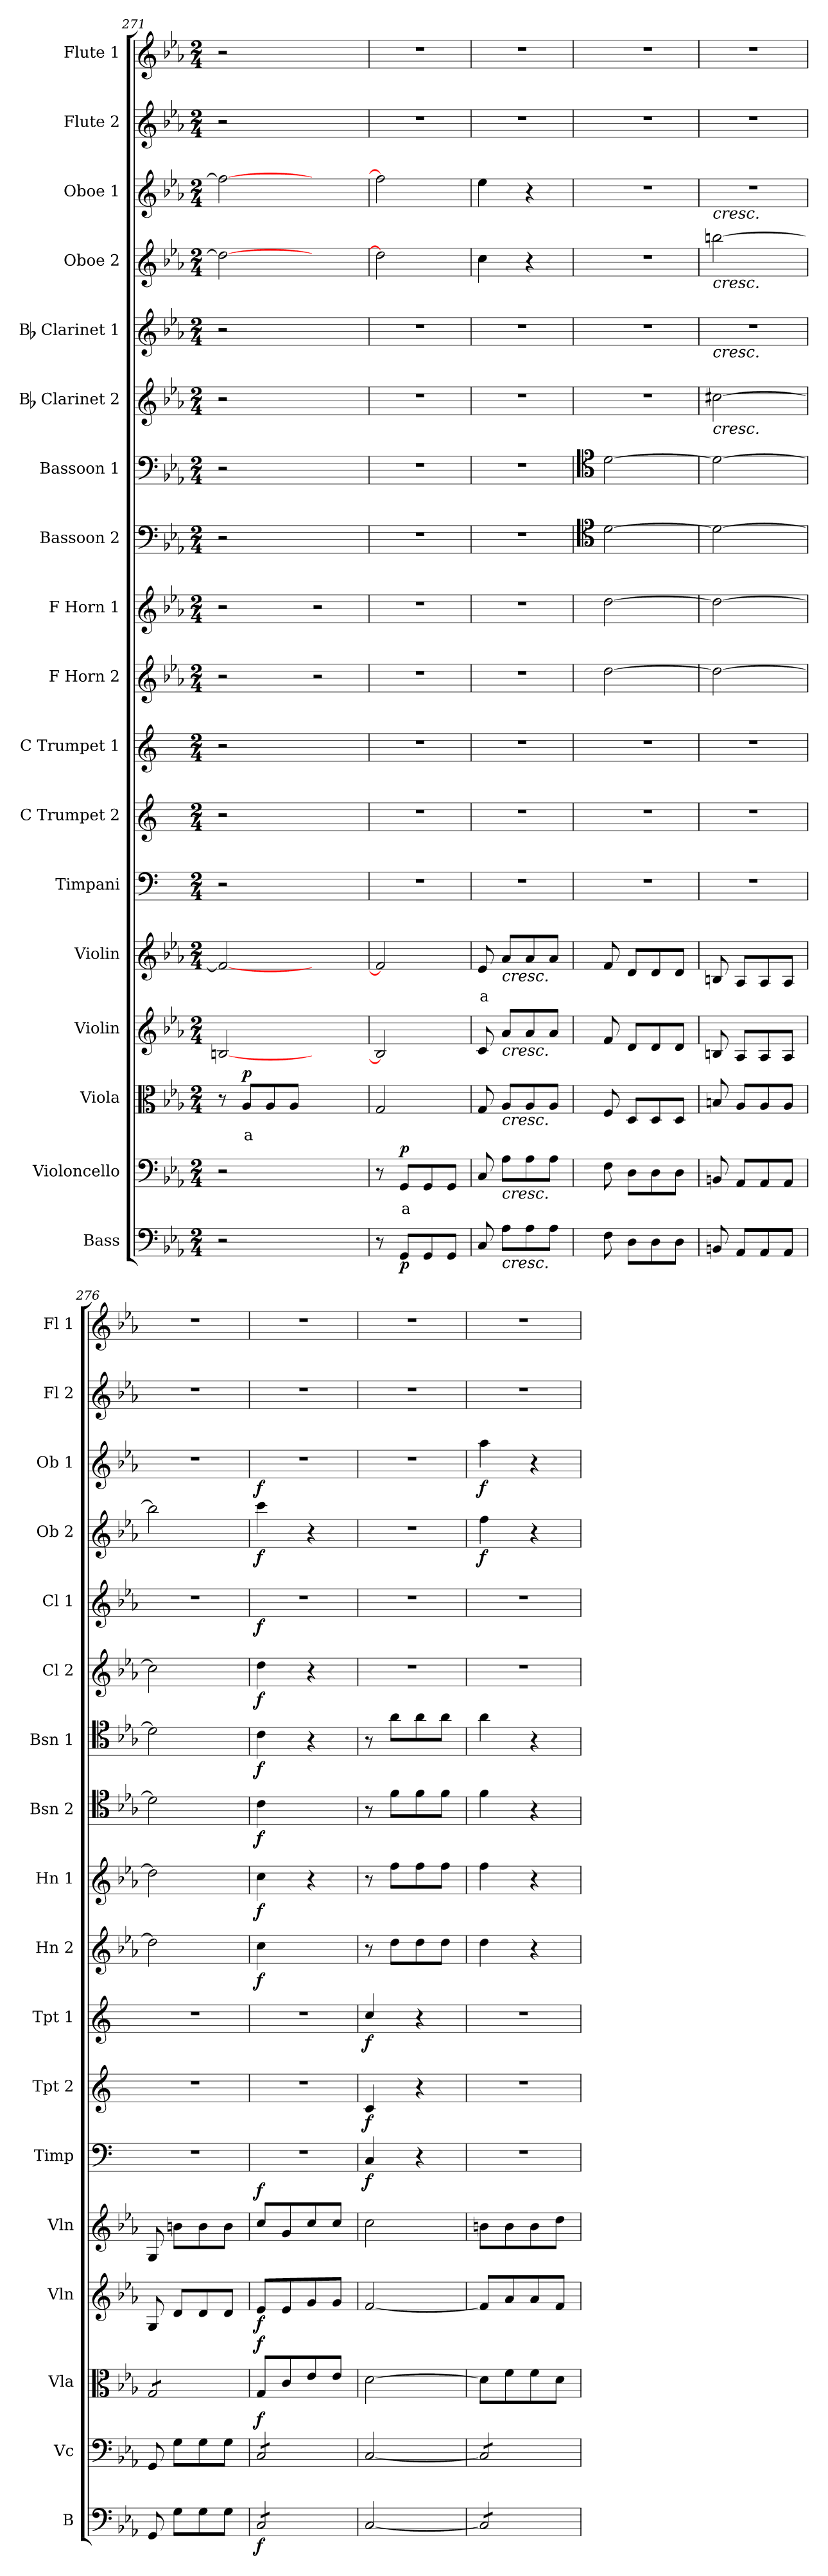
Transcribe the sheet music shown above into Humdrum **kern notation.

**kern	**dynam	**kern	**text	**dynam	**kern	**text	**dynam	**kern	**dynam	**kern	**text	**dynam	**kern	**dynam	**kern	**dynam	**kern	**dynam	**kern	**dynam	**kern	**dynam	**kern	**dynam	**kern	**dynam	**kern	**dynam	**kern	**dynam	**kern	**dynam	**kern	**dynam	**kern	**kern
*part18	*part18	*part17	*part17	*part17	*part16	*part16	*part16	*part15	*part15	*part14	*part14	*part14	*part13	*part13	*part12	*part12	*part11	*part11	*part10	*part10	*part9	*part9	*part8	*part8	*part7	*part7	*part6	*part6	*part5	*part5	*part4	*part4	*part3	*part3	*part2	*part1
*staff18	*staff18	*staff17	*staff17	*staff17	*staff16	*staff16	*staff16	*staff15	*staff15	*staff14	*staff14	*staff14	*staff13	*staff13	*staff12	*staff12	*staff11	*staff11	*staff10	*staff10	*staff9	*staff9	*staff8	*staff8	*staff7	*staff7	*staff6	*staff6	*staff5	*staff5	*staff4	*staff4	*staff3	*staff3	*staff2	*staff1
*I"Bass	*	*I"Violoncello	*	*	*I"Viola	*	*	*I"Violin	*	*I"Violin	*	*	*I"Timpani	*	*I"C Trumpet 2	*	*I"C Trumpet 1	*	*I"F Horn 2	*	*I"F Horn 1	*	*I"Bassoon 2	*	*I"Bassoon 1	*	*I"Bb Clarinet 2	*	*I"Bb Clarinet 1	*	*I"Oboe 2	*	*I"Oboe 1	*	*I"Flute 2	*I"Flute 1
*I'B	*	*I'Vc	*	*	*I'Vla	*	*	*I'Vln	*	*I'Vln	*	*	*I'Timp	*	*I'Tpt 2	*	*I'Tpt 1	*	*I'Hn 2	*	*I'Hn 1	*	*I'Bsn 2	*	*I'Bsn 1	*	*I'Cl 2	*	*I'Cl 1	*	*I'Ob 2	*	*I'Ob 1	*	*I'Fl 2	*I'Fl 1
*clefF4	*	*clefF4	*	*	*clefC3	*	*	*clefG2	*	*clefG2	*	*	*clefF4	*	*clefG2	*	*clefG2	*	*clefG2	*	*clefG2	*	*clefF4	*	*clefF4	*	*clefG2	*	*clefG2	*	*clefG2	*	*clefG2	*	*clefG2	*clefG2
*ITrd7c12	*	*	*	*	*	*	*	*	*	*	*	*	*	*	*	*	*	*	*ITrd4c7	*	*ITrd4c7	*	*	*	*	*	*ITrd1c2	*	*ITrd1c2	*	*	*	*	*	*	*
*k[b-e-a-]	*	*k[b-e-a-]	*	*	*k[b-e-a-]	*	*	*k[b-e-a-]	*	*k[b-e-a-]	*	*	*k[]	*	*k[]	*	*k[]	*	*k[b-e-a-d-]	*	*k[b-e-a-d-]	*	*k[b-e-a-]	*	*k[b-e-a-]	*	*k[b-e-a-d-g-]	*	*k[b-e-a-d-g-]	*	*k[b-e-a-]	*	*k[b-e-a-]	*	*k[b-e-a-]	*k[b-e-a-]
*M2/4	*	*M2/4	*	*	*M2/4	*	*	*M2/4	*	*M2/4	*	*	*M2/4	*	*M2/4	*	*M2/4	*	*M2/4	*	*M2/4	*	*M2/4	*	*M2/4	*	*M2/4	*	*M2/4	*	*M2/4	*	*M2/4	*	*M2/4	*M2/4
=271	=271	=271	=271	=271	=271	=271	=271	=271	=271	=271	=271	=271	=271	=271	=271	=271	=271	=271	=271	=271	=271	=271	=271	=271	=271	=271	=271	=271	=271	=271	=271	=271	=271	=271	=271	=271
2r	.	2r	.	.	8r	.	.	[2Bn	.	2f_	.	.	2r	.	2r	.	2r	.	2r	.	2r	.	2r	.	2r	.	2r	.	2r	.	2dd\_	.	2ff\_	.	2r	2r
!	!	!	!	!	!	!LO:LY:b	!LO:DY:b	!	!	!	!	!	!	!	!	!	!	!	!	!	!	!	!	!	!	!	!	!	!	!	!	!	!	!	!	!
.	.	.	.	.	8A-L	a	p	.	.	.	.	.	.	.	.	.	.	.	.	.	.	.	.	.	.	.	.	.	.	.	.	.	.	.	.	.
.	.	.	.	.	8A-	.	.	.	.	.	.	.	.	.	.	.	.	.	.	.	.	.	.	.	.	.	.	.	.	.	.	.	.	.	.	.
.	.	.	.	.	8A-J	.	.	.	.	.	.	.	.	.	.	.	.	.	.	.	.	.	.	.	.	.	.	.	.	.	.	.	.	.	.	.
2ryy	.	2ryy	.	.	2ryy	.	.	2ryy	.	2ryy	.	.	2ryy	.	2ryy	.	2ryy	.	2r	.	2r	.	2ryy	.	2ryy	.	2ryy	.	2ryy	.	2ryy	.	2ryy	.	2ryy	2ryy
=272	=272	=272	=272	=272	=272	=272	=272	=272	=272	=272	=272	=272	=272	=272	=272	=272	=272	=272	=272	=272	=272	=272	=272	=272	=272	=272	=272	=272	=272	=272	=272	=272	=272	=272	=272	=272
8r	.	8r	.	.	2G	.	.	2B]	.	2f]	.	.	2r	.	2r	.	2r	.	2r	.	2r	.	2r	.	2r	.	2r	.	2r	.	2dd\]	.	2ff\]	.	2r	2r
!	!LO:DY:b	!	!LO:LY:b	!LO:DY:b	!	!	!	!	!	!	!	!	!	!	!	!	!	!	!	!	!	!	!	!	!	!	!	!	!	!	!	!	!	!	!	!
8GGGL	p	8GGL	a	p	.	.	.	.	.	.	.	.	.	.	.	.	.	.	.	.	.	.	.	.	.	.	.	.	.	.	.	.	.	.	.	.
8GGG	.	8GG	.	.	.	.	.	.	.	.	.	.	.	.	.	.	.	.	.	.	.	.	.	.	.	.	.	.	.	.	.	.	.	.	.	.
8GGGJ	.	8GGJ	.	.	.	.	.	.	.	.	.	.	.	.	.	.	.	.	.	.	.	.	.	.	.	.	.	.	.	.	.	.	.	.	.	.
!!LO:PB:g=z
=273	=273	=273	=273	=273	=273	=273	=273	=273	=273	=273	=273	=273	=273	=273	=273	=273	=273	=273	=273	=273	=273	=273	=273	=273	=273	=273	=273	=273	=273	=273	=273	=273	=273	=273	=273	=273
!	!	!	!	!	!	!	!	!	!	!	!LO:LY:b	!	!	!	!	!	!	!	!	!	!	!	!	!	!	!	!	!	!	!	!	!	!	!	!	!
8CC	.	8C	.	.	8G	.	.	8c	.	8e-	a	.	2r	.	2r	.	2r	.	2r	.	2r	.	2r	.	2r	.	2r	.	2r	.	4cc\	.	4ee-\	.	2r	2r
!	!	!	!	!	!	!	!	!	!	!LO:TX:b:i:t=cresc.	!	!	!	!	!	!	!	!	!	!	!	!	!	!	!	!	!	!	!	!	!	!	!	!	!	!
!	!	!	!	!	!	!	!	!LO:TX:b:i:t=cresc.	!	!	!	!	!	!	!	!	!	!	!	!	!	!	!	!	!	!	!	!	!	!	!	!	!	!	!	!
!	!	!	!	!	!LO:TX:b:i:t=cresc.	!	!	!	!	!	!	!	!	!	!	!	!	!	!	!	!	!	!	!	!	!	!	!	!	!	!	!	!	!	!	!
!	!	!LO:TX:b:i:t=cresc.	!	!	!	!	!	!	!	!	!	!	!	!	!	!	!	!	!	!	!	!	!	!	!	!	!	!	!	!	!	!	!	!	!	!
!LO:TX:b:i:t=cresc.	!	!	!	!	!	!	!	!	!	!	!	!	!	!	!	!	!	!	!	!	!	!	!	!	!	!	!	!	!	!	!	!	!	!	!	!
8AA-L	.	8A-L	.	.	8A-L	.	.	8a-L	.	8a-L	.	.	.	.	.	.	.	.	.	.	.	.	.	.	.	.	.	.	.	.	.	.	.	.	.	.
8AA-	.	8A-	.	.	8A-	.	.	8a-	.	8a-	.	.	.	.	.	.	.	.	.	.	.	.	.	.	.	.	.	.	.	.	4r	.	4r	.	.	.
8AA-J	.	8A-J	.	.	8A-J	.	.	8a-J	.	8a-J	.	.	.	.	.	.	.	.	.	.	.	.	.	.	.	.	.	.	.	.	.	.	.	.	.	.
=274	=274	=274	=274	=274	=274	=274	=274	=274	=274	=274	=274	=274	=274	=274	=274	=274	=274	=274	=274	=274	=274	=274	=274	=274	=274	=274	=274	=274	=274	=274	=274	=274	=274	=274	=274	=274
*	*	*	*	*	*	*	*	*	*	*	*	*	*	*	*	*	*	*	*	*	*	*	*clefC4	*	*clefC4	*	*	*	*	*	*	*	*	*	*	*
!	!	!	!	!	!	!	!	!	!	!	!	!	!	!	!	!	!	!	!	!LO:DY:b	!	!	!	!	!	!	!	!	!	!	!	!	!	!	!	!
!	!	!	!	!	!	!	!	!	!	!	!	!	!	!	!	!	!	!	!	!LO:DY:n=1:b	!	!LO:DY:b	!	!	!	!	!	!	!	!	!	!	!	!	!	!
!	!	!	!	!	!	!	!	!	!	!	!	!	!	!	!	!	!	!	!	!	!	!LO:DY:n=1:b	!	!LO:DY:b	!	!	!	!	!	!	!	!	!	!	!	!
!	!	!	!	!	!	!	!	!	!	!	!	!	!	!	!	!	!	!	!	!	!	!	!	!LO:DY:n=1:b	!	!LO:DY:b	!	!	!	!	!	!	!	!	!	!
!	!	!	!	!	!	!	!	!	!	!	!	!	!	!	!	!	!	!	!	!	!	!	!	!	!	!LO:DY:n=1:b	!	!	!	!	!	!	!	!	!	!
8FF	.	8F	.	.	8F	.	.	8f	.	8f	.	.	2r	.	2r	.	2r	.	[2g	p other-dynamics	[2g	p other-dynamics	[2d	p other-dynamics	[2d	p other-dynamics	2r	.	2r	.	2r	.	2r	.	2r	2r
8DDL	.	8DL	.	.	8DL	.	.	8dL	.	8dL	.	.	.	.	.	.	.	.	.	.	.	.	.	.	.	.	.	.	.	.	.	.	.	.	.	.
8DD	.	8D	.	.	8D	.	.	8d	.	8d	.	.	.	.	.	.	.	.	.	.	.	.	.	.	.	.	.	.	.	.	.	.	.	.	.	.
8DDJ	.	8DJ	.	.	8DJ	.	.	8dJ	.	8dJ	.	.	.	.	.	.	.	.	.	.	.	.	.	.	.	.	.	.	.	.	.	.	.	.	.	.
=275	=275	=275	=275	=275	=275	=275	=275	=275	=275	=275	=275	=275	=275	=275	=275	=275	=275	=275	=275	=275	=275	=275	=275	=275	=275	=275	=275	=275	=275	=275	=275	=275	=275	=275	=275	=275
!	!	!	!	!	!	!	!	!	!	!	!	!	!	!	!	!	!	!	!	!	!	!	!	!	!	!	!	!	!	!	!	!	!LO:TX:b:i:t=cresc.	!	!	!
!	!	!	!	!	!	!	!	!	!	!	!	!	!	!	!	!	!	!	!	!	!	!	!	!	!	!	!	!	!	!	!LO:TX:b:i:t=cresc.	!	!	!	!	!
!	!	!	!	!	!	!	!	!	!	!	!	!	!	!	!	!	!	!	!	!	!	!	!	!	!	!	!	!	!LO:TX:b:i:t=cresc.	!	!	!	!	!	!	!
!	!	!	!	!	!	!	!	!	!	!	!	!	!	!	!	!	!	!	!	!	!	!	!	!	!	!	!LO:TX:b:i:t=cresc.	!	!	!	!	!	!	!	!	!
8BBBn	.	8BBn	.	.	8Bn	.	.	8Bn	.	8Bn	.	.	2r	.	2r	.	2r	.	2g_	.	2g_	.	2d_	.	2d_	.	[2bn	.	2r	.	[2bbn	.	2r	.	2r	2r
8AAA-L	.	8AA-L	.	.	8A-L	.	.	8A-L	.	8A-L	.	.	.	.	.	.	.	.	.	.	.	.	.	.	.	.	.	.	.	.	.	.	.	.	.	.
8AAA-	.	8AA-	.	.	8A-	.	.	8A-	.	8A-	.	.	.	.	.	.	.	.	.	.	.	.	.	.	.	.	.	.	.	.	.	.	.	.	.	.
8AAA-J	.	8AA-J	.	.	8A-J	.	.	8A-J	.	8A-J	.	.	.	.	.	.	.	.	.	.	.	.	.	.	.	.	.	.	.	.	.	.	.	.	.	.
=276	=276	=276	=276	=276	=276	=276	=276	=276	=276	=276	=276	=276	=276	=276	=276	=276	=276	=276	=276	=276	=276	=276	=276	=276	=276	=276	=276	=276	=276	=276	=276	=276	=276	=276	=276	=276
*	*	*	*	*	*tremolo	*	*	*	*	*	*	*	*	*	*	*	*	*	*	*	*	*	*	*	*	*	*	*	*	*	*	*	*	*	*	*
8GGG	.	8GG	.	.	8GL	.	.	8G	.	8G	.	.	2r	.	2r	.	2r	.	2g]	.	2g]	.	2d]	.	2d]	.	2b]	.	2r	.	2bb]	.	2r	.	2r	2r
8GGL	.	8GL	.	.	8G	.	.	8dL	.	8bnL	.	.	.	.	.	.	.	.	.	.	.	.	.	.	.	.	.	.	.	.	.	.	.	.	.	.
8GG	.	8G	.	.	8G	.	.	8d	.	8b	.	.	.	.	.	.	.	.	.	.	.	.	.	.	.	.	.	.	.	.	.	.	.	.	.	.
8GGJ	.	8GJ	.	.	8GJ	.	.	8dJ	.	8bJ	.	.	.	.	.	.	.	.	.	.	.	.	.	.	.	.	.	.	.	.	.	.	.	.	.	.
*	*	*	*	*	*Xtremolo	*	*	*	*	*	*	*	*	*	*	*	*	*	*	*	*	*	*	*	*	*	*	*	*	*	*	*	*	*	*	*
=277	=277	=277	=277	=277	=277	=277	=277	=277	=277	=277	=277	=277	=277	=277	=277	=277	=277	=277	=277	=277	=277	=277	=277	=277	=277	=277	=277	=277	=277	=277	=277	=277	=277	=277	=277	=277
!	!LO:DY:b	!	!	!LO:DY:b	!	!	!LO:DY:b	!	!LO:DY:b	!	!	!LO:DY:b	!	!	!	!	!	!	!	!LO:DY:b	!	!LO:DY:b	!	!LO:DY:b	!	!LO:DY:b	!	!LO:DY:b	!	!LO:DY:b	!	!LO:DY:b	!	!LO:DY:b	!	!
*tremolo	*	*	*	*	*	*	*	*	*	*	*	*	*	*	*	*	*	*	*	*	*	*	*	*	*	*	*	*	*	*	*	*	*	*	*	*
*	*	*tremolo	*	*	*	*	*	*	*	*	*	*	*	*	*	*	*	*	*	*	*	*	*	*	*	*	*	*	*	*	*	*	*	*	*	*
8CCL	f	8CL	.	f	8GL	.	f	8e-L	f	8ccL	.	f	2r	.	2r	.	2r	.	4f	f	4f	f	4c	f	4c	f	4cc	f	2r	f	4ccc	f	2r	f	2r	2r
8CC	.	8C	.	.	8c	.	.	8e-	.	8g	.	.	.	.	.	.	.	.	.	.	.	.	.	.	.	.	.	.	.	.	.	.	.	.	.	.
8CC	.	8C	.	.	8e-	.	.	8g	.	8cc	.	.	.	.	.	.	.	.	4ryy	.	4r	.	4ryy	.	4r	.	4r	.	.	.	4r	.	.	.	.	.
8CCJ	.	8CJ	.	.	8e-J	.	.	8gJ	.	8ccJ	.	.	.	.	.	.	.	.	.	.	.	.	.	.	.	.	.	.	.	.	.	.	.	.	.	.
*	*	*Xtremolo	*	*	*	*	*	*	*	*	*	*	*	*	*	*	*	*	*	*	*	*	*	*	*	*	*	*	*	*	*	*	*	*	*	*
*Xtremolo	*	*	*	*	*	*	*	*	*	*	*	*	*	*	*	*	*	*	*	*	*	*	*	*	*	*	*	*	*	*	*	*	*	*	*	*
=278	=278	=278	=278	=278	=278	=278	=278	=278	=278	=278	=278	=278	=278	=278	=278	=278	=278	=278	=278	=278	=278	=278	=278	=278	=278	=278	=278	=278	=278	=278	=278	=278	=278	=278	=278	=278
!	!	!	!	!	!	!	!	!	!	!	!	!	!	!LO:DY:b	!	!LO:DY:b	!	!LO:DY:b	!	!	!	!	!	!	!	!	!	!	!	!	!	!	!	!	!	!
[2CC	.	[2C	.	.	[2d	.	.	[2f	.	2cc	.	.	4C	f	4c/	f	4cc/	f	8r	.	8r	.	8r	.	8r	.	2r	.	2r	.	2r	.	2r	.	2r	2r
.	.	.	.	.	.	.	.	.	.	.	.	.	.	.	.	.	.	.	8g\L	.	8b-\L	.	8f\L	.	8a-\L	.	.	.	.	.	.	.	.	.	.	.
.	.	.	.	.	.	.	.	.	.	.	.	.	4r	.	4r	.	4r	.	8g\	.	8b-\	.	8f\	.	8a-\	.	.	.	.	.	.	.	.	.	.	.
.	.	.	.	.	.	.	.	.	.	.	.	.	.	.	.	.	.	.	8g\J	.	8b-\J	.	8f\J	.	8a-\J	.	.	.	.	.	.	.	.	.	.	.
=279	=279	=279	=279	=279	=279	=279	=279	=279	=279	=279	=279	=279	=279	=279	=279	=279	=279	=279	=279	=279	=279	=279	=279	=279	=279	=279	=279	=279	=279	=279	=279	=279	=279	=279	=279	=279
!	!	!	!	!	!	!	!	!	!	!	!	!	!	!	!	!	!	!	!	!	!	!	!	!	!	!	!	!	!	!	!	!LO:DY:b	!	!LO:DY:b	!	!
*tremolo	*	*	*	*	*	*	*	*	*	*	*	*	*	*	*	*	*	*	*	*	*	*	*	*	*	*	*	*	*	*	*	*	*	*	*	*
*	*	*tremolo	*	*	*	*	*	*	*	*	*	*	*	*	*	*	*	*	*	*	*	*	*	*	*	*	*	*	*	*	*	*	*	*	*	*
8CC]L	.	8C]L	.	.	8dL]	.	.	8fL]	.	8bnL	.	.	2r	.	2r	.	2r	.	4g\	.	4b-\	.	4f\	.	4a-\	.	2r	.	2r	.	4ff\	f	4aa-\	f	2r	2r
8CC	.	8C	.	.	8f	.	.	8a-	.	8b	.	.	.	.	.	.	.	.	.	.	.	.	.	.	.	.	.	.	.	.	.	.	.	.	.	.
8CC	.	8C	.	.	8f	.	.	8a-	.	8b	.	.	.	.	.	.	.	.	4r	.	4r	.	4r	.	4r	.	.	.	.	.	4r	.	4r	.	.	.
8CCJ	.	8CJ	.	.	8dJ	.	.	8fJ	.	8ddJ	.	.	.	.	.	.	.	.	.	.	.	.	.	.	.	.	.	.	.	.	.	.	.	.	.	.
*	*	*Xtremolo	*	*	*	*	*	*	*	*	*	*	*	*	*	*	*	*	*	*	*	*	*	*	*	*	*	*	*	*	*	*	*	*	*	*
*Xtremolo	*	*	*	*	*	*	*	*	*	*	*	*	*	*	*	*	*	*	*	*	*	*	*	*	*	*	*	*	*	*	*	*	*	*	*	*
=	=	=	=	=	=	=	=	=	=	=	=	=	=	=	=	=	=	=	=	=	=	=	=	=	=	=	=	=	=	=	=	=	=	=	=	=
*-	*-	*-	*-	*-	*-	*-	*-	*-	*-	*-	*-	*-	*-	*-	*-	*-	*-	*-	*-	*-	*-	*-	*-	*-	*-	*-	*-	*-	*-	*-	*-	*-	*-	*-	*-	*-
